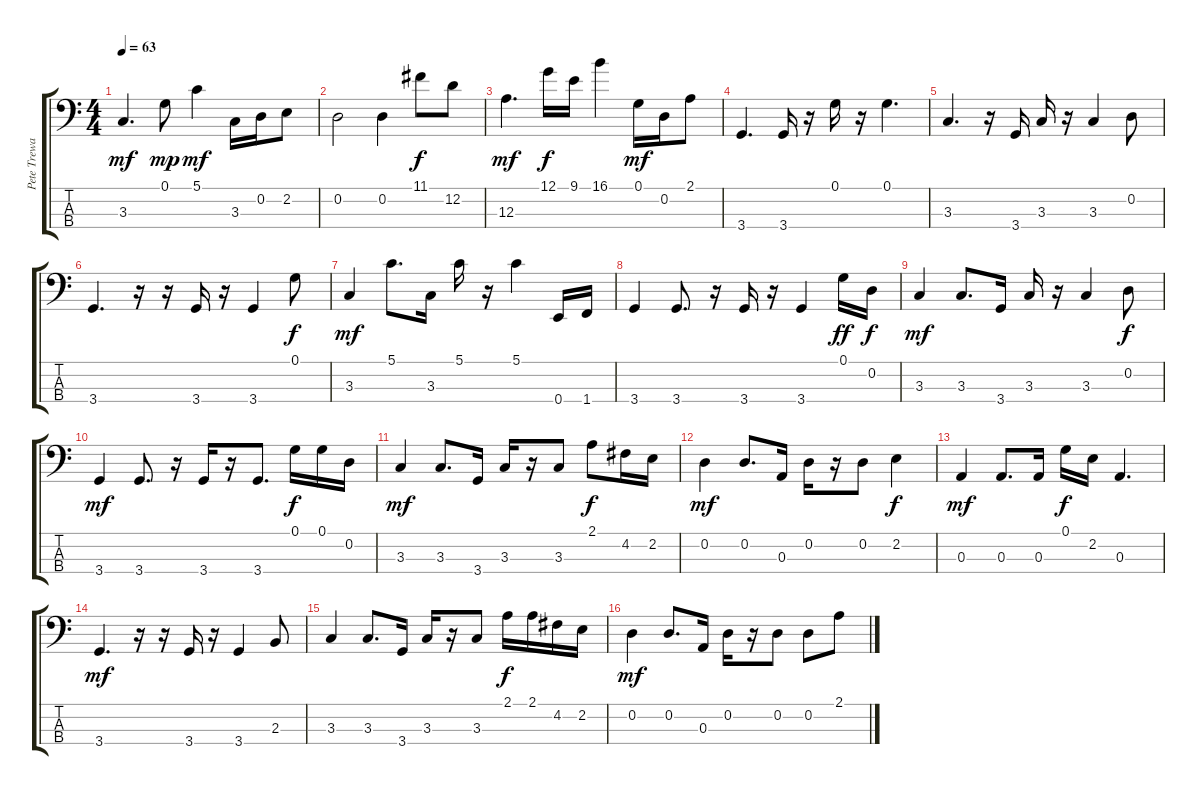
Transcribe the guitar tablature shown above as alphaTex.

\track ("Pete Trewavas" "Pete Trewa") {instrument fretlessbass}
\staff {score tabs}
\tuning (G2 D2 A1 E1) {hide}
\ts (4 4)
\tempo 63
\clef f4
\ks c
3.3.4{d dy mf} 0.1.8{dy mp} 5.1.4{dy mf} 3.3.16 0.2.16 2.2.8 |
0.2.2 0.2.4 11.1.8{dy f} 12.2.8 |
12.3.4{d dy mf} 12.1.16{dy f} 9.1.16 16.1.4 0.1.16{dy mf} 0.2.16 2.1.8 |
3.4.4{d volume 14} 3.4.16 r.16 0.1.16 r.16 0.1.4{d} |
3.3.4{d} r.16 3.4.16 3.3.16 r.16 3.3.4 0.2.8 |
3.4.4{d} r.16 r.16 3.4.16 r.16 3.4.4 0.1.8{dy f} |
3.3.4{dy mf} 5.1.8{d} 3.3.16 5.1.16 r.16 5.1.4 0.4.16 1.4.16 |
3.4.4 3.4.8{d} r.16 3.4.16 r.16 3.4.4 0.1.16{dy ff} 0.2.16{dy f} |
3.3.4{dy mf} 3.3.8{d} 3.4.16 3.3.16 r.16 3.3.4 0.2.8{dy f} |
3.4.4{dy mf} 3.4.8{d} r.16 3.4.16 r.16 3.4.8{d} 0.1.16{dy f} 0.1.16 0.2.16 |
3.3.4{dy mf} 3.3.8{d} 3.4.16 3.3.16 r.16 3.3.8 2.1.8{dy f} 4.2.16 2.2.16 |
0.2.4{dy mf} 0.2.8{d} 0.3.16 0.2.16 r.16 0.2.8 2.2.4{dy f} |
0.3.4{dy mf} 0.3.8{d} 0.3.16 0.1.16{dy f} 2.2.16 0.3.4{d} |
3.4.4{d dy mf} r.16 r.16 3.4.16 r.16 3.4.4 2.3.8 |
3.3.4 3.3.8{d} 3.4.16 3.3.16 r.16 3.3.8 2.1.16{dy f} 2.1.16 4.2.16 2.2.16 |
0.2.4{dy mf} 0.2.8{d} 0.3.16 0.2.16 r.16 0.2.8 0.2.8 2.1.8
